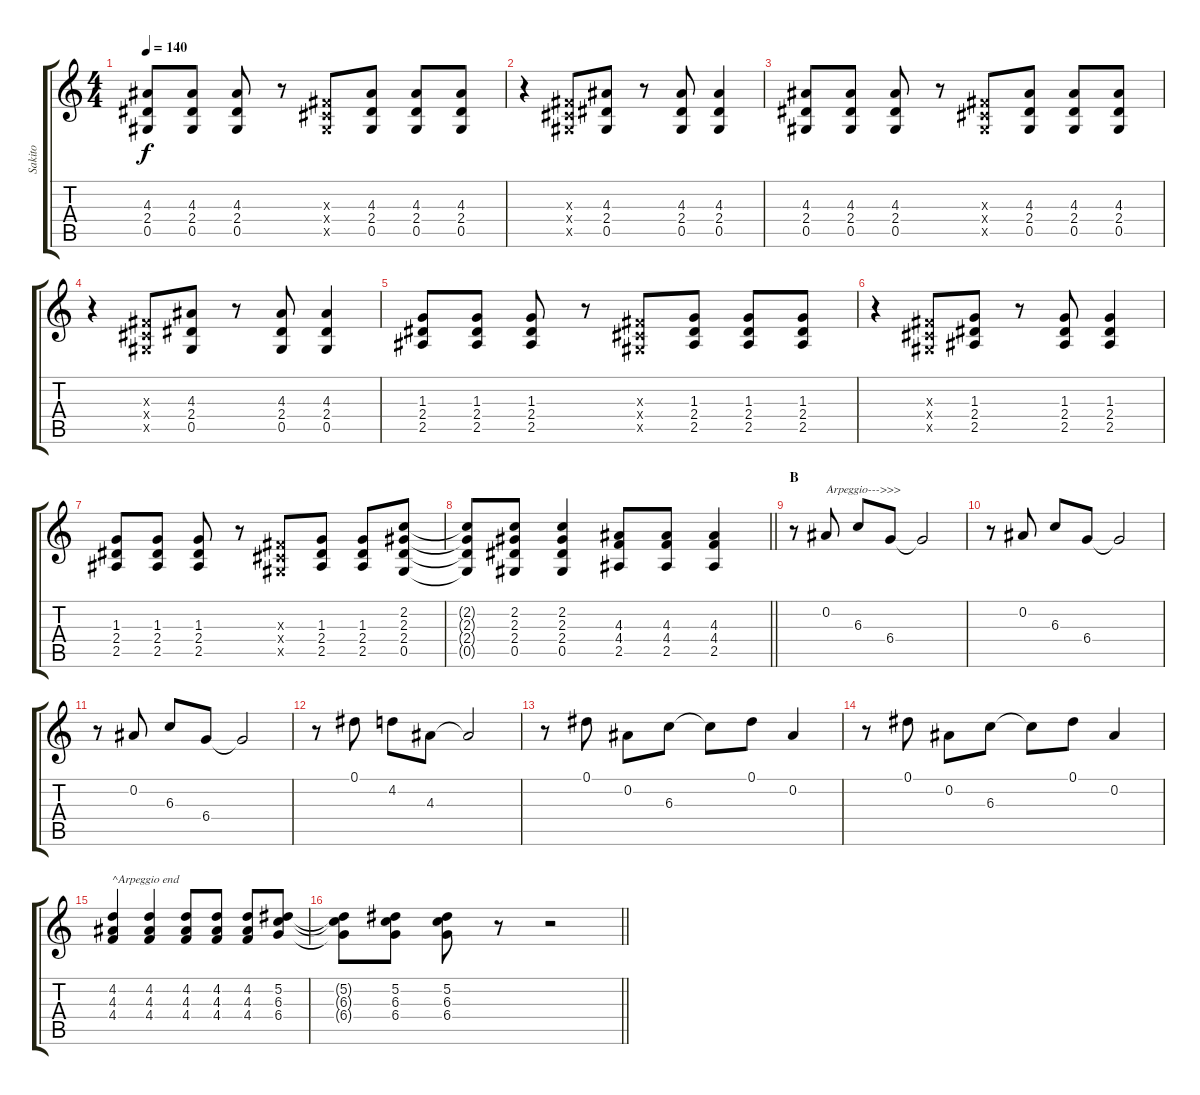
\track ("Sakito" "Sakito") {instrument distortionguitar}
\staff {score tabs}
\tuning (Eb4 Bb3 Gb3 Db3 Ab2 Eb2) {hide}
\ts (4 4)
\tempo 140
\clef g2
\ks c
(4.3 2.4 0.5).8{dy f} (4.3 2.4 0.5).8 (4.3 2.4 0.5).8 r.8 (0.3{x} 0.4{x} 0.5{x}).8 (4.3 2.4 0.5).8 (4.3 2.4 0.5).8 (4.3 2.4 0.5).8 |
r.4 (0.3{x} 0.4{x} 0.5{x}).8 (4.3 2.4 0.5).8 r.8 (4.3 2.4 0.5).8 (4.3 2.4 0.5).4 |
(4.3 2.4 0.5).8 (4.3 2.4 0.5).8 (4.3 2.4 0.5).8 r.8 (0.3{x} 0.4{x} 0.5{x}).8 (4.3 2.4 0.5).8 (4.3 2.4 0.5).8 (4.3 2.4 0.5).8 |
r.4 (0.3{x} 0.4{x} 0.5{x}).8 (4.3 2.4 0.5).8 r.8 (4.3 2.4 0.5).8 (4.3 2.4 0.5).4 |
(1.3 2.4 2.5).8 (1.3 2.4 2.5).8 (1.3 2.4 2.5).8 r.8 (0.3{x} 0.4{x} 0.5{x}).8 (1.3 2.4 2.5).8 (1.3 2.4 2.5).8 (1.3 2.4 2.5).8 |
r.4 (0.3{x} 0.4{x} 0.5{x}).8 (1.3 2.4 2.5).8 r.8 (1.3 2.4 2.5).8 (1.3 2.4 2.5).4 |
(1.3 2.4 2.5).8 (1.3 2.4 2.5).8 (1.3 2.4 2.5).8 r.8 (0.3{x} 0.4{x} 0.5{x}).8 (1.3 2.4 2.5).8 (1.3 2.4 2.5).8 (2.2 2.3 2.4 0.5).8 |
\barLineRight lightlight
(2.2{t} 2.3{t} 2.4{t} 0.5{t}).8 (2.2 2.3 2.4 0.5).8 (2.2 2.3 2.4 0.5).4 (4.3 4.4 2.5).8 (4.3 4.4 2.5).8 (4.3 4.4 2.5).4 |
\section ("" "B")
r.8 0.2.8{txt "Arpeggio--->>>"} 6.3.8 6.4.8 6.4{t}.2 |
r.8 0.2.8 6.3.8 6.4.8 6.4{t}.2 |
r.8 0.2.8 6.3.8 6.4.8 6.4{t}.2 |
r.8 0.1.8 4.2.8 4.3.8 4.3{t}.2 |
r.8 0.1.8 0.2.8 6.3.8 6.3{t}.8 0.1.8 0.2.4 |
r.8 0.1.8 0.2.8 6.3.8 6.3{t}.8 0.1.8 0.2.4 |
(4.2 4.3 4.4).4{txt "^Arpeggio end"} (4.2 4.3 4.4).4 (4.2 4.3 4.4).8 (4.2 4.3 4.4).8 (4.2 4.3 4.4).8 (5.2 6.3 6.4).8 |
\barLineRight lightlight
(5.2{t} 6.3{t} 6.4{t}).8 (5.2 6.3 6.4).8 (5.2 6.3 6.4).8 r.8 r.2
